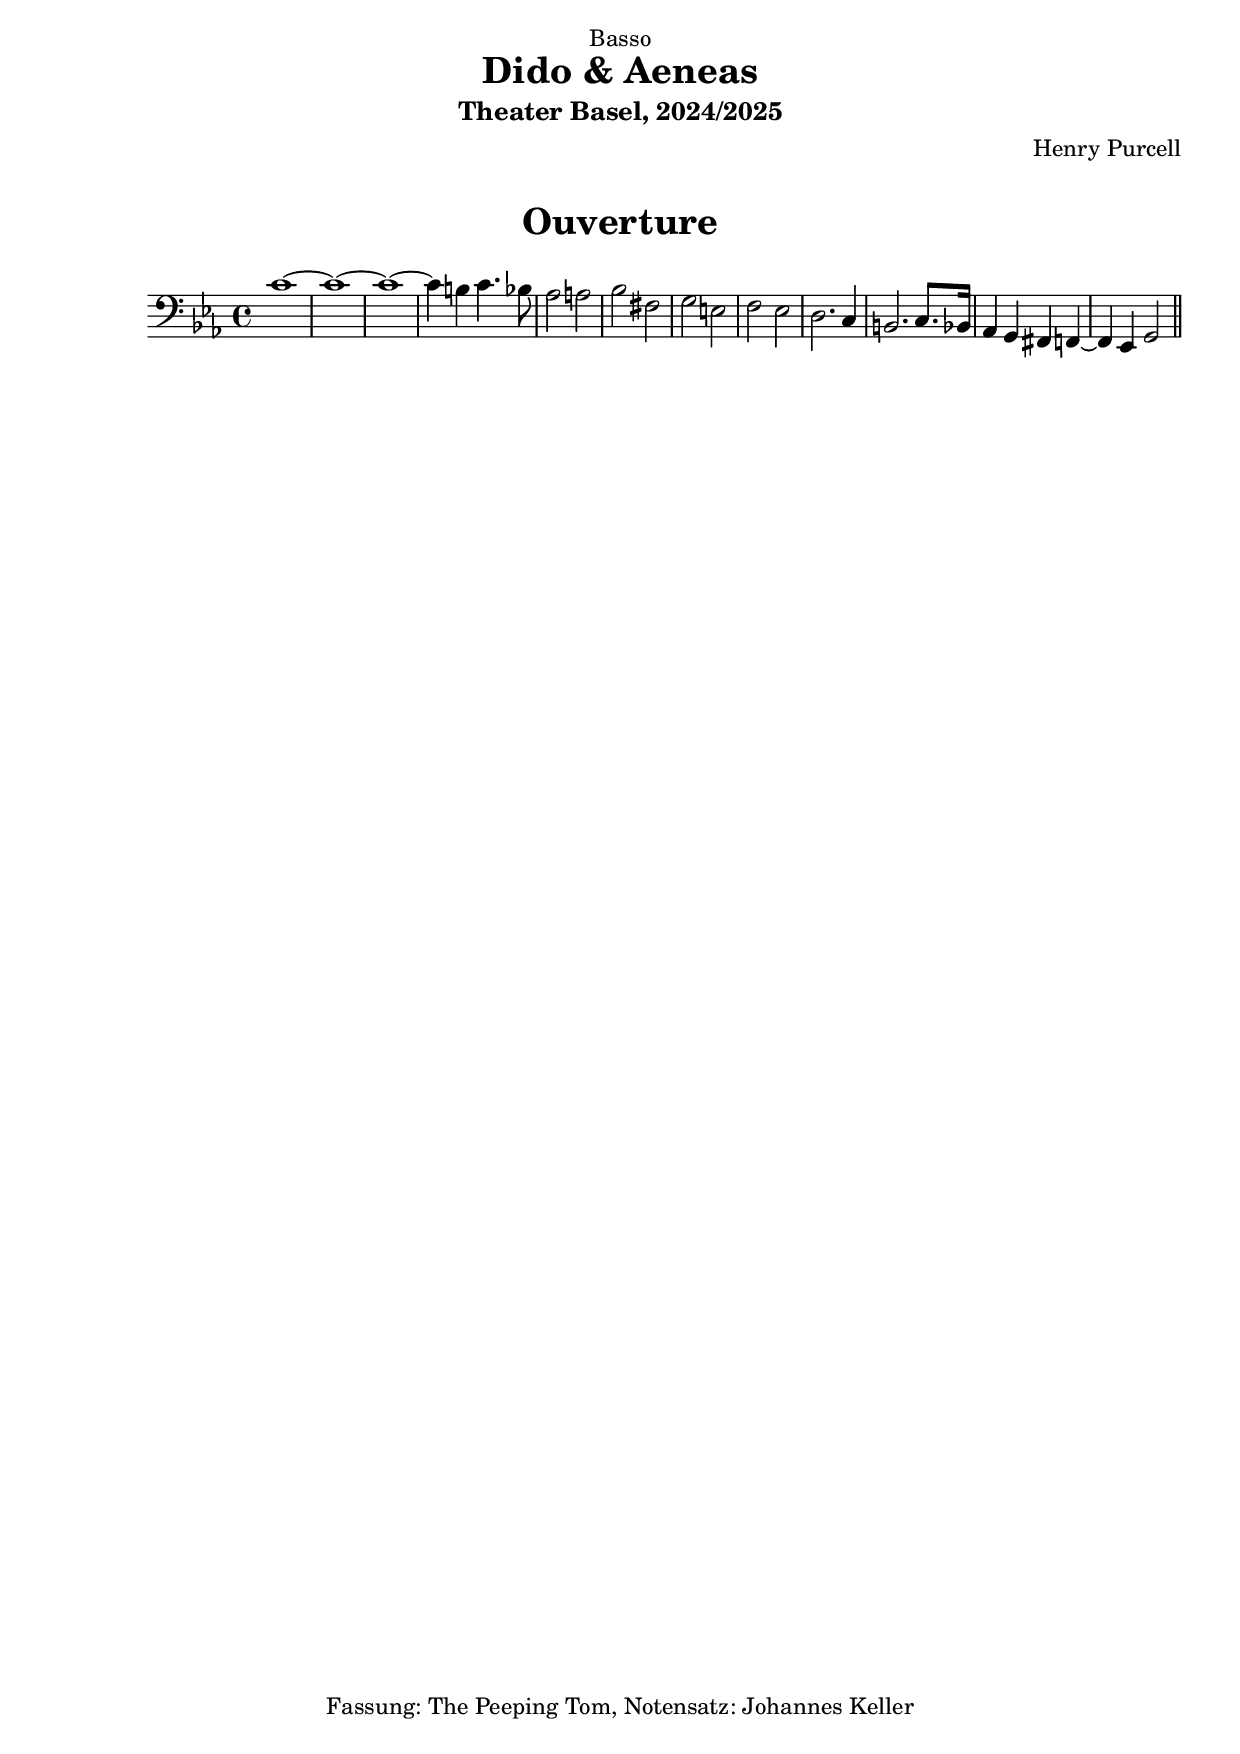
\version "2.24.4"

\include "global-definitions.ly"
bcOuverture = \relative c' {
  \clef "bass"
  \time 4/4
  \key c \minor
  c1~ |
  c~ |
  c~ |
  c4 b c4. bes8 |
  as2 a |
  bes fis |
  g e |
  f es |
  d2. c4 |
  b2. c8. bes16 |
  as4 g fis f~ |
  f4 es g2 \bar "||"
}



\book {
  \partbookBcPaperBlock

  \titlePartbook

  \markup { \vspace #1 }

  \score {
    \partbookTitleOuverture
    <<
      \new Voice { \bcOuverture }
    >>
  }
}